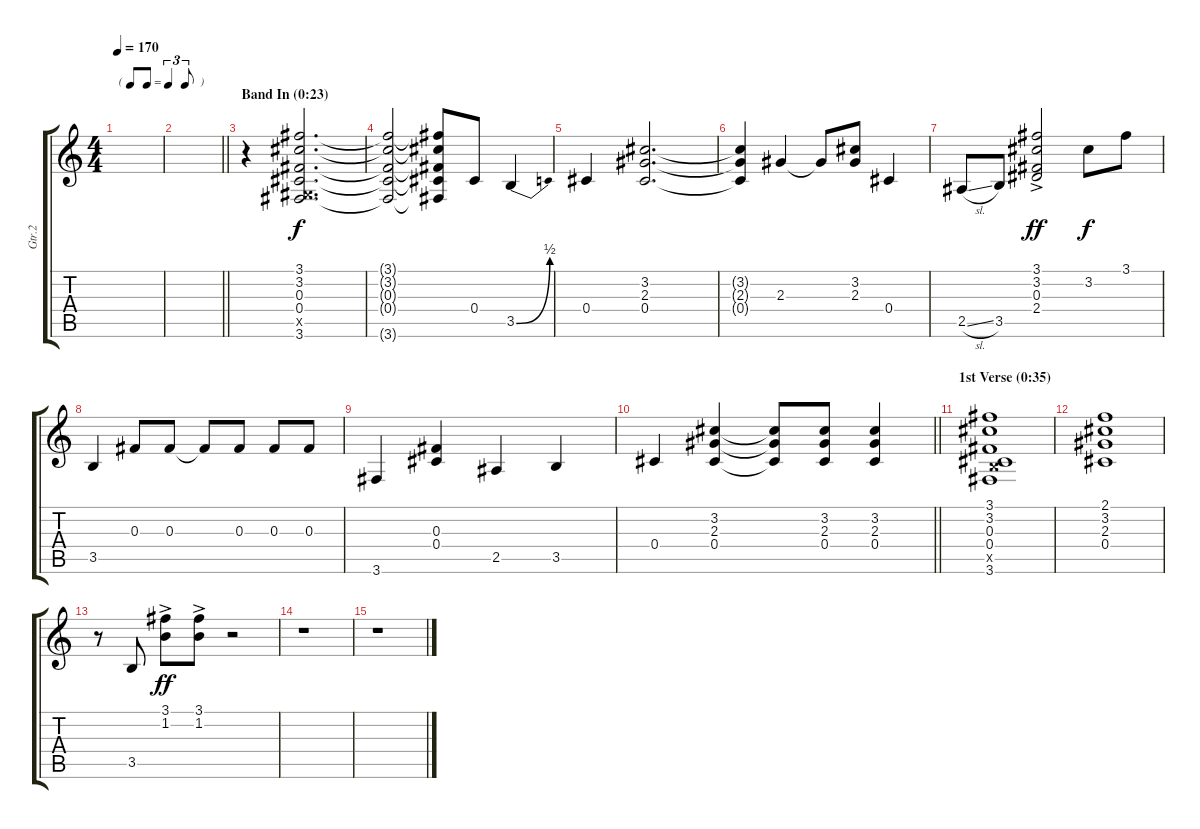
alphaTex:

\track ("Gtr.2" "Gtr.2") {instrument electricguitarclean}
\staff {score tabs}
\tuning (Eb4 Bb3 Gb3 Db3 Ab2 Eb2) {hide}
\ts (4 4)
\tf triplet8th
\tempo 170
\clef g2
\ks c
|
\barLineRight lightlight
|
\section ("" "Band In (0:23)")
r.4 (3.1 3.2 0.3 0.4 0.5{x} 3.6).2{d} |
(3.1{t} 3.2{t} 0.3{t} 0.4{t} 3.6{t}).2 (3.1{t} 3.2{t} 0.3{t} 0.4{t} 3.6{t}).8 0.4.8 3.5{be (bend 0 0 60 2)}.4 |
0.4.4 (3.2 2.3 0.4).2{d} |
(3.2{t} 2.3{t} 0.4{t}).4 2.3.4 2.3{t}.8 (3.2 2.3).8 0.4.4 |
2.5{sl}.8 3.5.8 (3.1{ac} 3.2{ac} 0.3{ac} 2.4{ac}).2{dy ff} 3.2.8{dy f} 3.1.8 |
3.5.4 0.3.8 0.3.8 0.3{t}.8 0.3.8 0.3.8 0.3.8 |
3.6.4 (0.3 0.4).4 2.5.4 3.5.4 |
\barLineRight lightlight
0.4.4 (3.2 2.3 0.4).4 (3.2{t} 2.3{t} 0.4{t}).8 (3.2 2.3 0.4).8 (3.2 2.3 0.4).4 |
\section ("" "1st Verse (0:35)")
(3.1 3.2 0.3 0.4 3.5{x} 3.6).1 |
(2.1 3.2 2.3 0.4).1 |
r.8 3.5.8 (3.1{ac} 1.2{ac}).8{dy ff} (3.1{ac} 1.2{ac}).8 r.2 |
r.1 |
r.1
